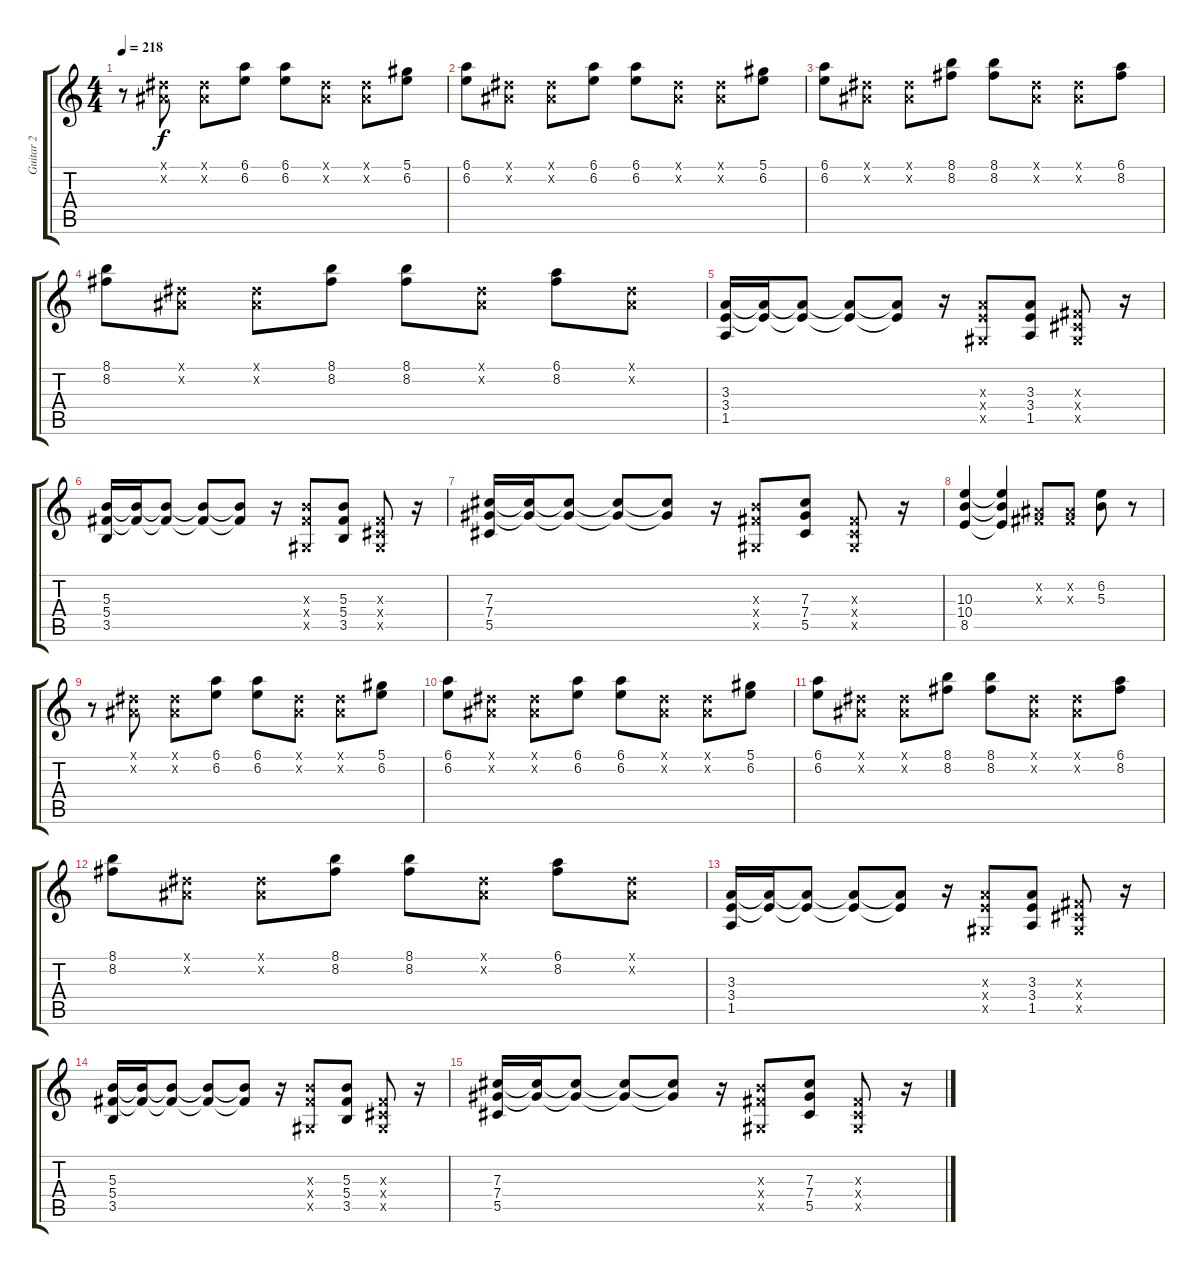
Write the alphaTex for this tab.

\track ("Guitar 2" "Guitar 2") {instrument overdrivenguitar}
\staff {score tabs}
\tuning (Eb4 Bb3 Gb3 Db3 Ab2 Eb2) {hide}
\ts (4 4)
\tempo 218
\clef g2
\ks c
r.8{dy f balance 15} (0.1{x} 0.2{x}).8 (0.1{x} 0.2{x}).8 (6.1 6.2).8 (6.1 6.2).8 (0.1{x} 0.2{x}).8 (0.1{x} 0.2{x}).8 (5.1 6.2).8 |
(6.1 6.2).8 (0.1{x} 0.2{x}).8 (0.1{x} 0.2{x}).8 (6.1 6.2).8 (6.1 6.2).8 (0.1{x} 0.2{x}).8 (0.1{x} 0.2{x}).8 (5.1 6.2).8 |
(6.1 6.2).8 (0.1{x} 0.2{x}).8 (0.1{x} 0.2{x}).8 (8.1 8.2).8 (8.1 8.2).8 (0.1{x} 0.2{x}).8 (0.1{x} 0.2{x}).8 (6.1 8.2).8 |
(8.1 8.2).8 (0.1{x} 0.2{x}).8 (0.1{x} 0.2{x}).8 (8.1 8.2).8 (8.1 8.2).8 (0.1{x} 0.2{x}).8 (6.1 8.2).8 (0.1{x} 0.2{x}).8 |
(3.3 3.4 1.5).16 (3.3{t} 3.4{t}).16 (3.3{t} 3.4{t}).8 (3.3{t} 3.4{t}).8 (3.3{t} 3.4{t}).8 r.16 (3.3{x} 3.4{x} 0.5{x}).8 (3.3 3.4 1.5).8 (0.3{x} 0.4{x} 0.5{x}).8 r.16 |
(5.3 5.4 3.5).16 (5.3{t} 5.4{t}).16 (5.3{t} 5.4{t}).8 (5.3{t} 5.4{t}).8 (5.3{t} 5.4{t}).8 r.16 (5.3{x} 5.4{x} 0.5{x}).8 (5.3 5.4 3.5).8 (0.3{x} 0.4{x} 0.5{x}).8 r.16 |
(7.3 7.4 5.5).16 (7.3{t} 7.4{t}).16 (7.3{t} 7.4{t}).8 (7.3{t} 7.4{t}).8 (7.3{t} 7.4{t}).8 r.16 (5.3{x} 5.4{x} 0.5{x}).8 (7.3 7.4 5.5).8 (0.3{x} 0.4{x} 0.5{x}).8 r.16 |
(10.3 10.4 8.5).4 (10.3{t} 10.4{t} 8.5{t}).4 (0.2{x} 0.3{x}).8 (0.2{x} 0.3{x}).8 (6.2 5.3).8 r.8 |
r.8 (0.1{x} 0.2{x}).8 (0.1{x} 0.2{x}).8 (6.1 6.2).8 (6.1 6.2).8 (0.1{x} 0.2{x}).8 (0.1{x} 0.2{x}).8 (5.1 6.2).8 |
(6.1 6.2).8 (0.1{x} 0.2{x}).8 (0.1{x} 0.2{x}).8 (6.1 6.2).8 (6.1 6.2).8 (0.1{x} 0.2{x}).8 (0.1{x} 0.2{x}).8 (5.1 6.2).8 |
(6.1 6.2).8 (0.1{x} 0.2{x}).8 (0.1{x} 0.2{x}).8 (8.1 8.2).8 (8.1 8.2).8 (0.1{x} 0.2{x}).8 (0.1{x} 0.2{x}).8 (6.1 8.2).8 |
(8.1 8.2).8 (0.1{x} 0.2{x}).8 (0.1{x} 0.2{x}).8 (8.1 8.2).8 (8.1 8.2).8 (0.1{x} 0.2{x}).8 (6.1 8.2).8 (0.1{x} 0.2{x}).8 |
(3.3 3.4 1.5).16 (3.3{t} 3.4{t}).16 (3.3{t} 3.4{t}).8 (3.3{t} 3.4{t}).8 (3.3{t} 3.4{t}).8 r.16 (3.3{x} 3.4{x} 0.5{x}).8 (3.3 3.4 1.5).8 (0.3{x} 0.4{x} 0.5{x}).8 r.16 |
(5.3 5.4 3.5).16 (5.3{t} 5.4{t}).16 (5.3{t} 5.4{t}).8 (5.3{t} 5.4{t}).8 (5.3{t} 5.4{t}).8 r.16 (5.3{x} 5.4{x} 0.5{x}).8 (5.3 5.4 3.5).8 (0.3{x} 0.4{x} 0.5{x}).8 r.16 |
(7.3 7.4 5.5).16 (7.3{t} 7.4{t}).16 (7.3{t} 7.4{t}).8 (7.3{t} 7.4{t}).8 (7.3{t} 7.4{t}).8 r.16 (5.3{x} 5.4{x} 0.5{x}).8 (7.3 7.4 5.5).8 (0.3{x} 0.4{x} 0.5{x}).8 r.16
